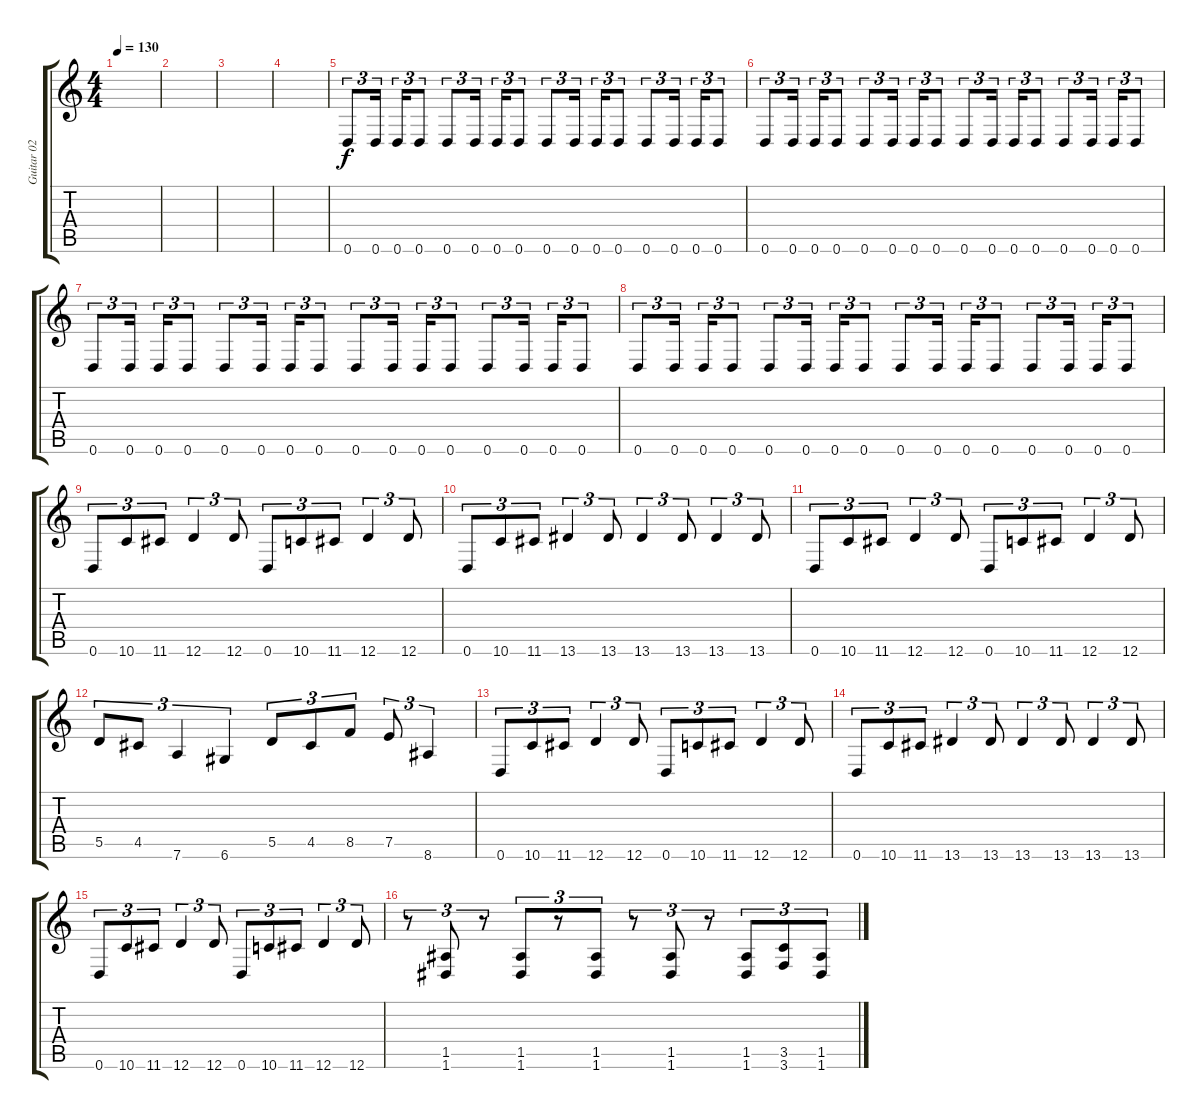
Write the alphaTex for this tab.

\track ("Guitar 02" "Guitar 02") {mute instrument distortionguitar}
\staff {score tabs}
\tuning (E4 B3 G3 D3 A2 D2) {hide}
\ts (4 4)
\tempo 130
\clef g2
\ks c
|
|
|
|
0.6.8{tu (3 2) instrument distortionguitar} 0.6.16{tu (3 2) beam splitsecondary} 0.6.16{tu (3 2)} 0.6.8{tu (3 2)} 0.6.8{tu (3 2)} 0.6.16{tu (3 2) beam splitsecondary} 0.6.16{tu (3 2)} 0.6.8{tu (3 2)} 0.6.8{tu (3 2)} 0.6.16{tu (3 2) beam splitsecondary} 0.6.16{tu (3 2)} 0.6.8{tu (3 2)} 0.6.8{tu (3 2)} 0.6.16{tu (3 2) beam splitsecondary} 0.6.16{tu (3 2)} 0.6.8{tu (3 2)} |
0.6.8{tu (3 2)} 0.6.16{tu (3 2) beam splitsecondary} 0.6.16{tu (3 2)} 0.6.8{tu (3 2)} 0.6.8{tu (3 2)} 0.6.16{tu (3 2) beam splitsecondary} 0.6.16{tu (3 2)} 0.6.8{tu (3 2)} 0.6.8{tu (3 2)} 0.6.16{tu (3 2) beam splitsecondary} 0.6.16{tu (3 2)} 0.6.8{tu (3 2)} 0.6.8{tu (3 2)} 0.6.16{tu (3 2) beam splitsecondary} 0.6.16{tu (3 2)} 0.6.8{tu (3 2)} |
0.6.8{tu (3 2)} 0.6.16{tu (3 2) beam splitsecondary} 0.6.16{tu (3 2)} 0.6.8{tu (3 2)} 0.6.8{tu (3 2)} 0.6.16{tu (3 2) beam splitsecondary} 0.6.16{tu (3 2)} 0.6.8{tu (3 2)} 0.6.8{tu (3 2)} 0.6.16{tu (3 2) beam splitsecondary} 0.6.16{tu (3 2)} 0.6.8{tu (3 2)} 0.6.8{tu (3 2)} 0.6.16{tu (3 2) beam splitsecondary} 0.6.16{tu (3 2)} 0.6.8{tu (3 2)} |
0.6.8{tu (3 2)} 0.6.16{tu (3 2) beam splitsecondary} 0.6.16{tu (3 2)} 0.6.8{tu (3 2)} 0.6.8{tu (3 2)} 0.6.16{tu (3 2) beam splitsecondary} 0.6.16{tu (3 2)} 0.6.8{tu (3 2)} 0.6.8{tu (3 2)} 0.6.16{tu (3 2) beam splitsecondary} 0.6.16{tu (3 2)} 0.6.8{tu (3 2)} 0.6.8{tu (3 2)} 0.6.16{tu (3 2) beam splitsecondary} 0.6.16{tu (3 2)} 0.6.8{tu (3 2)} |
0.6.8{tu (3 2)} 10.6.8{tu (3 2)} 11.6.8{tu (3 2)} 12.6.4{tu (3 2)} 12.6.8{tu (3 2)} 0.6.8{tu (3 2)} 10.6.8{tu (3 2)} 11.6.8{tu (3 2)} 12.6.4{tu (3 2)} 12.6.8{tu (3 2)} |
0.6.8{tu (3 2)} 10.6.8{tu (3 2)} 11.6.8{tu (3 2)} 13.6.4{tu (3 2)} 13.6.8{tu (3 2)} 13.6.4{tu (3 2)} 13.6.8{tu (3 2)} 13.6.4{tu (3 2)} 13.6.8{tu (3 2)} |
0.6.8{tu (3 2)} 10.6.8{tu (3 2)} 11.6.8{tu (3 2)} 12.6.4{tu (3 2)} 12.6.8{tu (3 2)} 0.6.8{tu (3 2)} 10.6.8{tu (3 2)} 11.6.8{tu (3 2)} 12.6.4{tu (3 2)} 12.6.8{tu (3 2)} |
5.5.8{tu (3 2)} 4.5.8{tu (3 2)} 7.6.4{tu (3 2)} 6.6.4{tu (3 2)} 5.5.8{tu (3 2)} 4.5.8{tu (3 2)} 8.5.8{tu (3 2)} 7.5.8{tu (3 2)} 8.6.4{tu (3 2)} |
0.6.8{tu (3 2)} 10.6.8{tu (3 2)} 11.6.8{tu (3 2)} 12.6.4{tu (3 2)} 12.6.8{tu (3 2)} 0.6.8{tu (3 2)} 10.6.8{tu (3 2)} 11.6.8{tu (3 2)} 12.6.4{tu (3 2)} 12.6.8{tu (3 2)} |
0.6.8{tu (3 2)} 10.6.8{tu (3 2)} 11.6.8{tu (3 2)} 13.6.4{tu (3 2)} 13.6.8{tu (3 2)} 13.6.4{tu (3 2)} 13.6.8{tu (3 2)} 13.6.4{tu (3 2)} 13.6.8{tu (3 2)} |
0.6.8{tu (3 2)} 10.6.8{tu (3 2)} 11.6.8{tu (3 2)} 12.6.4{tu (3 2)} 12.6.8{tu (3 2)} 0.6.8{tu (3 2)} 10.6.8{tu (3 2)} 11.6.8{tu (3 2)} 12.6.4{tu (3 2)} 12.6.8{tu (3 2)} |
r.8{tu (3 2)} (1.5 1.6).8{tu (3 2)} r.8{tu (3 2)} (1.5 1.6).8{tu (3 2)} r.8{tu (3 2)} (1.5 1.6).8{tu (3 2)} r.8{tu (3 2)} (1.5 1.6).8{tu (3 2)} r.8{tu (3 2)} (1.5 1.6).8{tu (3 2)} (3.5 3.6).8{tu (3 2)} (1.5 1.6).8{tu (3 2)}
